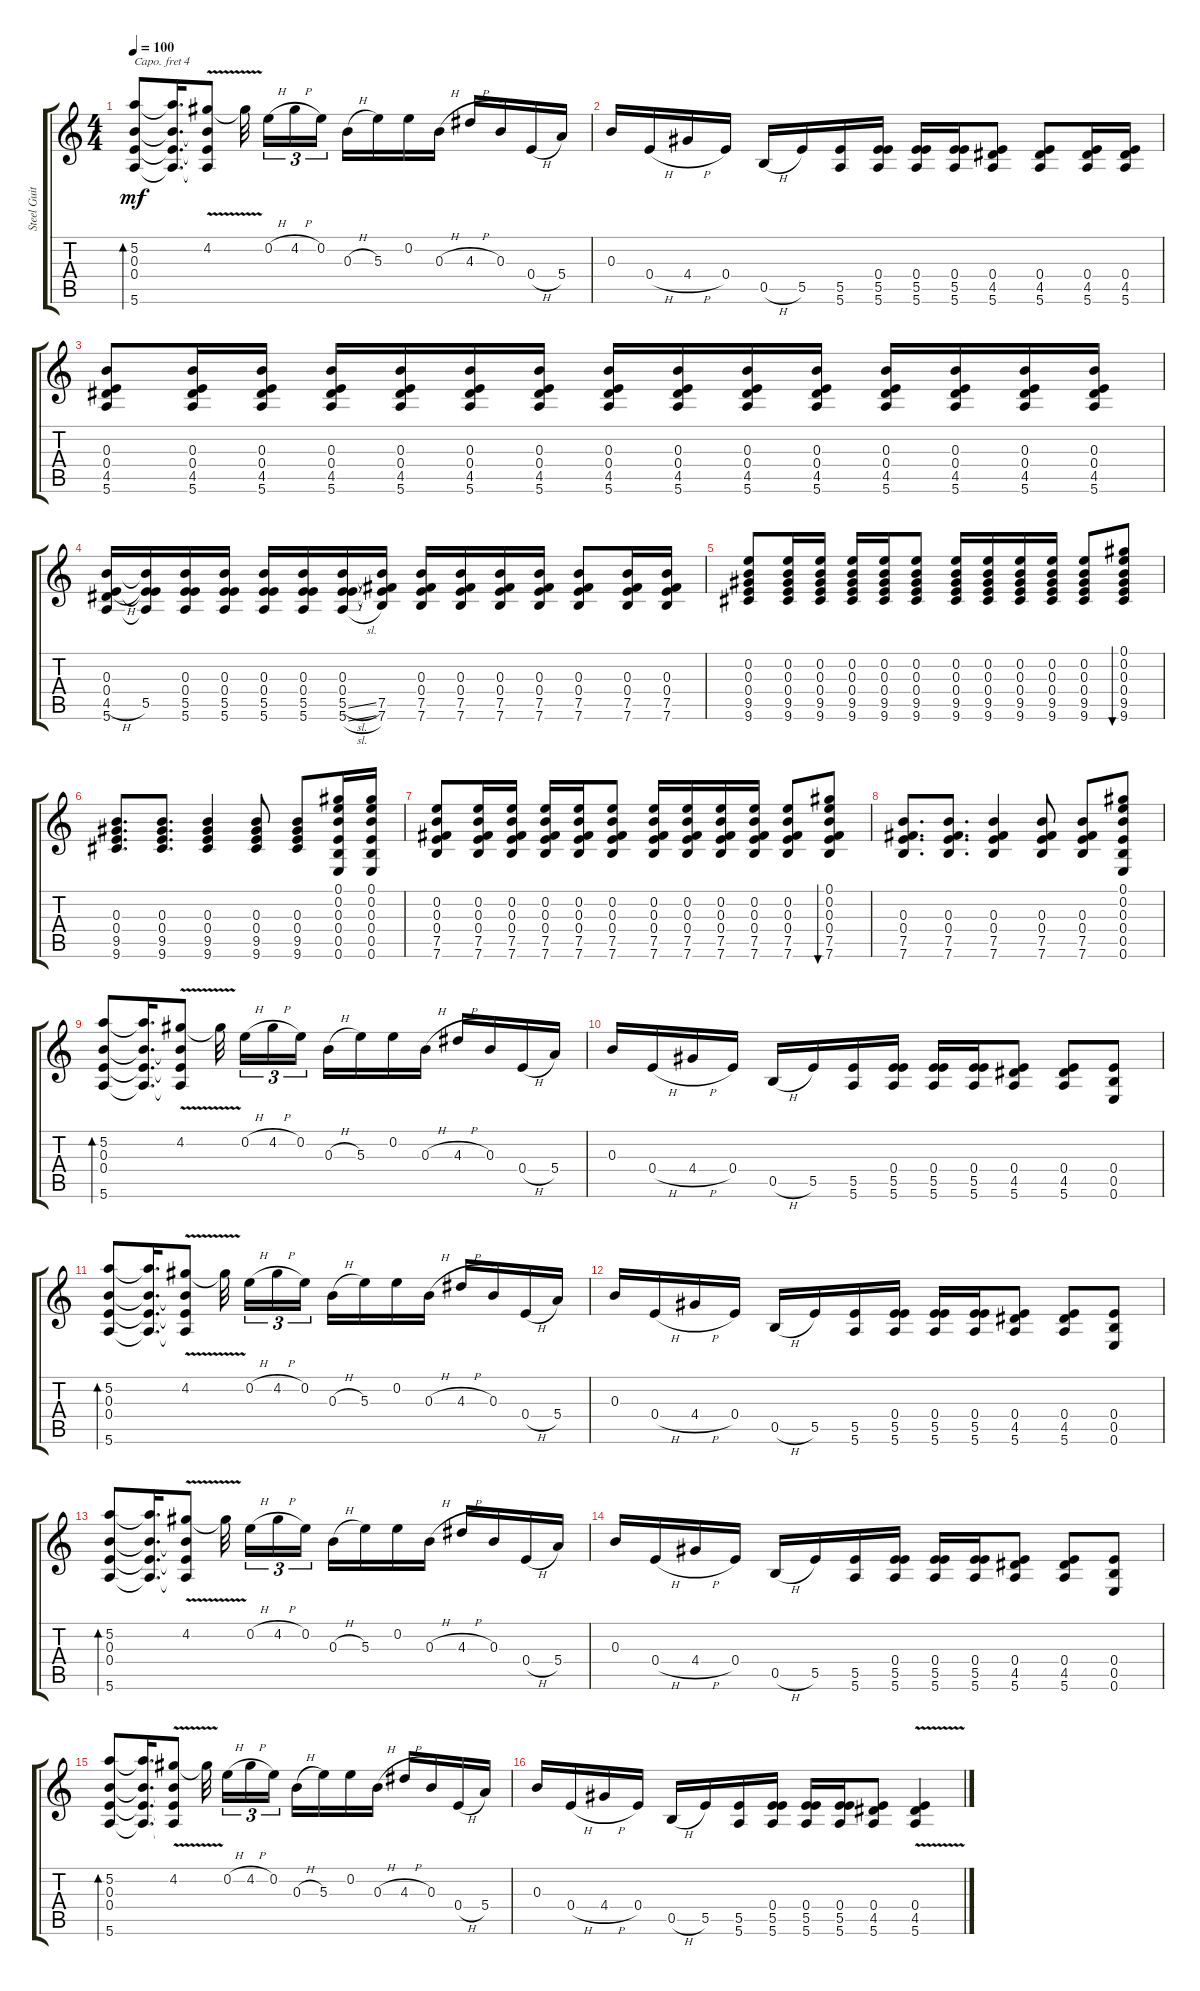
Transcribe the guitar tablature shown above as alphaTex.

\track ("Steel Guitar" "Steel Guit") {instrument acousticguitarsteel}
\staff {score tabs}
\capo 4
\tuning (E4 C4 G3 C3 G2 C2) {hide}
\ts (4 4)
\tempo 100
\clef g2
\ks c
(5.2 0.3 0.4 5.6).8{bd 60 dy mf} (5.2{t} 0.3{t} 0.4{t} 5.6{t}).16{d} (4.2{v} 0.3{t} 0.4{t} 5.6{t}).8 4.2{v t}.32{beam splitsecondary} 0.2{h}.16{tu (3 2)} 4.2{h}.16{tu (3 2)} 0.2.16{tu (3 2)} 0.3{h}.16 5.3.16 0.2.16 0.3{h}.16 4.3{h}.16 0.3.16 0.4{h}.16 5.4.16 |
0.3.16 0.4{h}.16 4.4{h}.16 0.4.16 0.5{h}.16 5.5.16 (5.5 5.6).16 (0.4 5.5 5.6).16 (0.4 5.5 5.6).16 (0.4 5.5 5.6).16 (0.4 4.5 5.6).8 (0.4 4.5 5.6).8 (0.4 4.5 5.6).16 (0.4 4.5 5.6).16 |
(0.3 0.4 4.5 5.6).8 (0.3 0.4 4.5 5.6).16 (0.3 0.4 4.5 5.6).16 (0.3 0.4 4.5 5.6).16 (0.3 0.4 4.5 5.6).16 (0.3 0.4 4.5 5.6).16 (0.3 0.4 4.5 5.6).16 (0.3 0.4 4.5 5.6).16 (0.3 0.4 4.5 5.6).16 (0.3 0.4 4.5 5.6).16 (0.3 0.4 4.5 5.6).16 (0.3 0.4 4.5 5.6).16 (0.3 0.4 4.5 5.6).16 (0.3 0.4 4.5 5.6).16 (0.3 0.4 4.5 5.6).16 |
(0.3 0.4 4.5{h} 5.6).16 (0.3{t} 0.4{t} 5.5 5.6{t}).16 (0.3 0.4 5.5 5.6).16 (0.3 0.4 5.5 5.6).16 (0.3 0.4 5.5 5.6).16 (0.3 0.4 5.5 5.6).16 (0.3 0.4 5.5{sl} 5.6{sl}).16 (0.3{t} 0.4{t} 7.5 7.6).16 (0.3 0.4 7.5 7.6).16 (0.3 0.4 7.5 7.6).16 (0.3 0.4 7.5 7.6).16 (0.3 0.4 7.5 7.6).16 (0.3 0.4 7.5 7.6).8 (0.3 0.4 7.5 7.6).16 (0.3 0.4 7.5 7.6).16 |
(0.2 0.3 0.4 9.5 9.6).8 (0.2 0.3 0.4 9.5 9.6).16 (0.2 0.3 0.4 9.5 9.6).16 (0.2 0.3 0.4 9.5 9.6).16 (0.2 0.3 0.4 9.5 9.6).16 (0.2 0.3 0.4 9.5 9.6).8 (0.2 0.3 0.4 9.5 9.6).16 (0.2 0.3 0.4 9.5 9.6).16 (0.2 0.3 0.4 9.5 9.6).16 (0.2 0.3 0.4 9.5 9.6).16 (0.2 0.3 0.4 9.5 9.6).8 (0.1 0.2 0.3 0.4 9.5 9.6).8{bu 240} |
(0.3 0.4 9.5 9.6).8{d} (0.3 0.4 9.5 9.6).8{d} (0.3 0.4 9.5 9.6).4 (0.3 0.4 9.5 9.6).8 (0.3 0.4 9.5 9.6).8 (0.1 0.2 0.3 0.4 0.5 0.6).16 (0.1 0.2 0.3 0.4 0.5 0.6).16 |
(0.2 0.3 0.4 7.5 7.6).8 (0.2 0.3 0.4 7.5 7.6).16 (0.2 0.3 0.4 7.5 7.6).16 (0.2 0.3 0.4 7.5 7.6).16 (0.2 0.3 0.4 7.5 7.6).16 (0.2 0.3 0.4 7.5 7.6).8 (0.2 0.3 0.4 7.5 7.6).16 (0.2 0.3 0.4 7.5 7.6).16 (0.2 0.3 0.4 7.5 7.6).16 (0.2 0.3 0.4 7.5 7.6).16 (0.2 0.3 0.4 7.5 7.6).8 (0.1 0.2 0.3 0.4 7.5 7.6).8{bu 240} |
(0.3 0.4 7.5 7.6).8{d} (0.3 0.4 7.5 7.6).8{d} (0.3 0.4 7.5 7.6).4 (0.3 0.4 7.5 7.6).8 (0.3 0.4 7.5 7.6).8 (0.1 0.2 0.3 0.4 0.5 0.6).8 |
(5.2 0.3 0.4 5.6).8{bd 60} (5.2{t} 0.3{t} 0.4{t} 5.6{t}).16{d} (4.2{v} 0.3{t} 0.4{t} 5.6{t}).8 4.2{v t}.32{beam splitsecondary} 0.2{h}.16{tu (3 2)} 4.2{h}.16{tu (3 2)} 0.2.16{tu (3 2)} 0.3{h}.16 5.3.16 0.2.16 0.3{h}.16 4.3{h}.16 0.3.16 0.4{h}.16 5.4.16 |
0.3.16 0.4{h}.16 4.4{h}.16 0.4.16 0.5{h}.16 5.5.16 (5.5 5.6).16 (0.4 5.5 5.6).16 (0.4 5.5 5.6).16 (0.4 5.5 5.6).16 (0.4 4.5 5.6).8 (0.4 4.5 5.6).8 (0.4 0.5 0.6).8 |
(5.2 0.3 0.4 5.6).8{bd 60} (5.2{t} 0.3{t} 0.4{t} 5.6{t}).16{d} (4.2{v} 0.3{t} 0.4{t} 5.6{t}).8 4.2{v t}.32{beam splitsecondary} 0.2{h}.16{tu (3 2)} 4.2{h}.16{tu (3 2)} 0.2.16{tu (3 2)} 0.3{h}.16 5.3.16 0.2.16 0.3{h}.16 4.3{h}.16 0.3.16 0.4{h}.16 5.4.16 |
0.3.16 0.4{h}.16 4.4{h}.16 0.4.16 0.5{h}.16 5.5.16 (5.5 5.6).16 (0.4 5.5 5.6).16 (0.4 5.5 5.6).16 (0.4 5.5 5.6).16 (0.4 4.5 5.6).8 (0.4 4.5 5.6).8 (0.4 0.5 0.6).8 |
(5.2 0.3 0.4 5.6).8{bd 60} (5.2{t} 0.3{t} 0.4{t} 5.6{t}).16{d} (4.2{v} 0.3{t} 0.4{t} 5.6{t}).8 4.2{v t}.32{beam splitsecondary} 0.2{h}.16{tu (3 2)} 4.2{h}.16{tu (3 2)} 0.2.16{tu (3 2)} 0.3{h}.16 5.3.16 0.2.16 0.3{h}.16 4.3{h}.16 0.3.16 0.4{h}.16 5.4.16 |
0.3.16 0.4{h}.16 4.4{h}.16 0.4.16 0.5{h}.16 5.5.16 (5.5 5.6).16 (0.4 5.5 5.6).16 (0.4 5.5 5.6).16 (0.4 5.5 5.6).16 (0.4 4.5 5.6).8 (0.4 4.5 5.6).8 (0.4 0.5 0.6).8 |
(5.2 0.3 0.4 5.6).8{bd 60} (5.2{t} 0.3{t} 0.4{t} 5.6{t}).16{d} (4.2{v} 0.3{t} 0.4{t} 5.6{t}).8 4.2{v t}.32{beam splitsecondary} 0.2{h}.16{tu (3 2)} 4.2{h}.16{tu (3 2)} 0.2.16{tu (3 2)} 0.3{h}.16 5.3.16 0.2.16 0.3{h}.16 4.3{h}.16 0.3.16 0.4{h}.16 5.4.16 |
0.3.16 0.4{h}.16 4.4{h}.16 0.4.16 0.5{h}.16 5.5.16 (5.5 5.6).16 (0.4 5.5 5.6).16 (0.4 5.5 5.6).16 (0.4 5.5 5.6).16 (0.4 4.5 5.6).8 (0.4{v} 4.5{v} 5.6{v}).4
